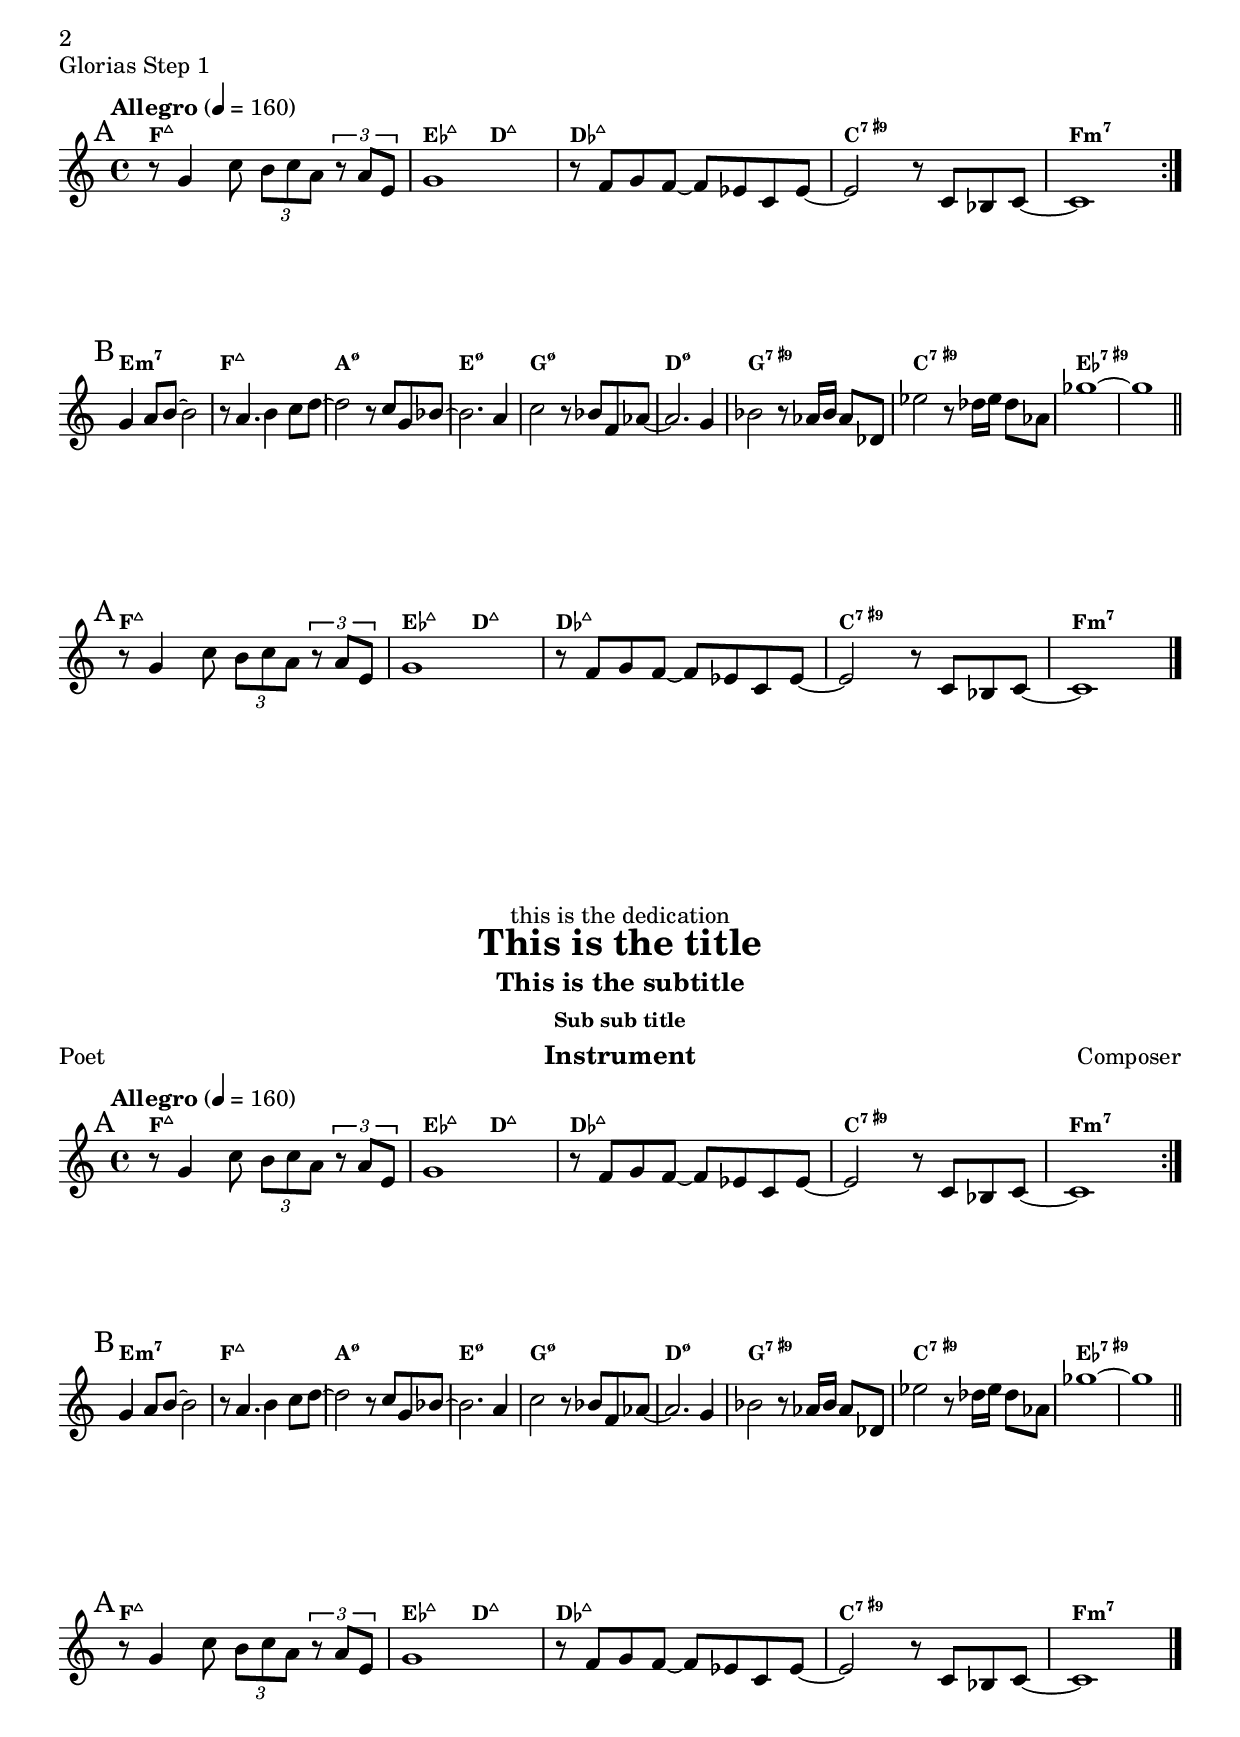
% end verbatim - this comment is a hack to prevent texinfo.tex
% from choking on non-European UTF-8 subsets

%% this version tag will keep me compiling only on this version of lilypond.
%%=====================================================================
\version "2.12.3"

%% lets define a variable to hold the formatted build date (man 3 strftime):
date=#(strftime "%T %d-%m-%Y" (localtime (current-time)))
lilyver=#(lilypond-version)

%% default values for headers
%%=======================================================================


%%




















% this is a macro that * really * breaks lines. You don't really need this since a regular \break will work
% AS LONG AS you have the '\remove Bar_engraver' enabled...










% this is a macro that * really * breaks lines. You don't really need this since a regular \break will work
% AS LONG AS you have the '\remove Bar_engraver' enabled...


%% some macros to be reused all over
%% =====================================================================
myBreak=\break
myEndLine=\break
myEndLineVoltaNotLast={}
myEndLineVoltaLast=\break
partBar=\bar "||"
endBar=\bar "|."
startRepeat=\bar "|:"
endRepeat=\bar ":|"
startTune={}
endTune=\bar "|."
%% some macros for marking parts of jazz tunes
%% =====================================================================
startSong={}
endSong=\bar "|."
startPart={}
endPart=\bar "||"
startIntro=\mark "Intro"
endIntro={}
%% this causes chords that do not change to disappear...
startChords=\set chordChanges = ##t
endChords={}
\paper {
	%% reduce spaces between systems and the bottom (taken from the lilypond
	%% documentation and found the relevant variable)
	%% the result of this is that I can fit 8 single staffs in one page
	%% which is ideal for Jazz (think 32 bar divided into 8 lines of 4 bars each...).
	%% I should really only apply this thing for Jazz tunes but that is a TODO item.
	%% default is 4\mm - 3 already causes 8 staffs to take 2 pages
	between-system-padding = 2\mm
	%% default is 20\mm
	%% between-system-space = 16\mm
	%% ragged-last-bottom = ##f
	%% ragged-bottom = ##f

	%% make lilypond increase the distance of the footer from the bottom of the page
	%% it seems that if you don't do something like this you're going to have
	%% a real problem seeing the footer in postscript printing....
	%bottom-margin = 2.5\cm

}
\layout {
	%% don't have the fist line indented
	indent = 0.0 \cm
	%% don't know what this is (taken from Laurent Martelli...)
	%textheight = 1.5\cm

	\context {
		\Score
		\override LyricText #'font-family = #'typewriter
		\override LyricText #'font-size = #'-2
		% set the style of the chords to Jazz - I don't see this making any effect
		%\override ChordName #'style = #'jazz
		%\override ChordName #'word-space = #2
		\override ChordName #'font-series = #'bold
		\override ChordName #'font-family = #'roman
		\override ChordName #'font-size = #-1
		%% don't show bar numbers (for jazz it makes it too cluttery)
		\remove "Bar_number_engraver"
	}
}
%% reduce the font size (taken from the lilypond info documentation)
%%#(set-global-staff-size 17.82)

%% There is no need to set the paper size to a4 since it is the default.
%% make lilypond use paper of size a4 (Is this the default ?!?)
%%#(set-default-paper-size "a4")
%%

%{
	DONE:
	- added the chords.
	- added the notes.
	- added youtube performances.
	- added the tunes structure.
	- checked the speed of the tune.
	- added epdfs for real book and new real book.
	- filled in the copyright
	TODO:
	- do the rythm markings on the second bar of the real book version.
	- enter the new real book version.
%}

%% this version of the chords is from the real book...
PartChords=\chordmode {
	\startChords

	\startSong

	\mark "A"
	\startPart
	\repeat volta 2 {
		f1:maj7 | ees2:maj7 d:maj | des1:maj7 | c:7.9+ | f:m7 | \myEndLine
	}
	%% this is remarked ON PURPOSE to keep the repetition sign in the chart...
	%%\endPart

	\mark "B"
	\startPart
	e1:m7 | f:maj1 | a:m7.5- | e:m7.5- | g:m7.5- |
	d:m7.5- | g:7.9+ | c:7.9+ | ees1*2:7.9+ | \myEndLine
	\endPart

	\mark "A"
	\startPart
	f1:maj7 | ees2:maj7 d:maj | des1:maj7 | c:7.9+ | f:m7 | \myEndLine
	\endPart

	\endSong

	\endChords
}

%% this version of the tune is from the real book...
PartVoice=\relative c'' {
	%% http://veltzer.net/blog/blog/2010/08/14/musical-tempo-table/
	\tempo "Allegro" 4 = 160
	\time 4/4
	\key c \major

	% part "A"
	\repeat volta 2 {
		r8 g4 c8 \times 2/3 { b c a } \times 2/3 { r a e } | g1 | r8 f g f~ f ees c ees~ | ees2 r8 c bes c~ | c1 |
	}
	% part "B"
	g'4 a8 b~ b2 | r8 a4. b4 c8 d~ | d2 r8 c g bes~ | bes2. a4 | c2 r8 bes f aes~ |
	aes2. g4 | bes2 r8 aes16 bes aes8 des, | ees'2 r8 des16 ees des8 aes | ges'1~ | ges |
	% part "A"
	r8 g,4 c8 \times 2/3 { b c a } \times 2/3 { r a e } | g1 | r8 f g f~ f ees c ees~ | ees2 r8 c bes c~ | c1 |
}

%% score for printing
\book {
\markuplines \table-of-contents
\pageBreak
\tocItem \markup "First Score"
\score {
	<<
		\new ChordNames="Chords" \PartChords
		\new Staff="Melody" {
			\new Voice="voice" \PartVoice
		}
	>>
\header {
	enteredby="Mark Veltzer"
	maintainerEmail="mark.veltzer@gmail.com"
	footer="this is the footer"
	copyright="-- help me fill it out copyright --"
	completion="0"
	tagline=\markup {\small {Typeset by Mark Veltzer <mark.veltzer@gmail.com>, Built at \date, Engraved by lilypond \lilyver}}
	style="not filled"
	poet="unknown"


	title="Gloria's Step"
	composer="Scott LaFaro"
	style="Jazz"
	piece="Glorias Step 1"
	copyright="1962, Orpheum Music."

	completion="5"
	uuid="892e5552-f2ad-11e0-8c10-0019d11e5a41"

	structure="AABA"
	%% Bill Evans, not the orignal Sunday at the Village version...
	idyoutube="C84KmJwtPeI"
	%% the original Sunday at the Village version (take 2)...
	idyoutube="Aib_RL_x7PA"
}
}
\markup {
  \null
}
\tocItem \markup "Second Score"
%% taken from "/usr/share/lilypond/2.12.3/ly/titling-init.ly"
\markup {
\column {
  \fill-line { "this is the dedication" }
  \override #'(baseline-skip . 3.5)
  \column {
    \huge \larger \bold
    \fill-line {
    \larger "This is the title" 
    }
    \fill-line {
    \large \smaller \bold
    \larger "This is the subtitle" 
    }
    \fill-line {
    \smaller \bold
    "Sub sub title"
    }
    \fill-line {
    "Poet"
    { \large \bold "Instrument" }
    "Composer"
    }
  }
}
}
\score {
	<<
		\new ChordNames="Chords" \PartChords
		\new Staff="Melody" {
			\new Voice="voice" \PartVoice
		}
	>>
}
}
